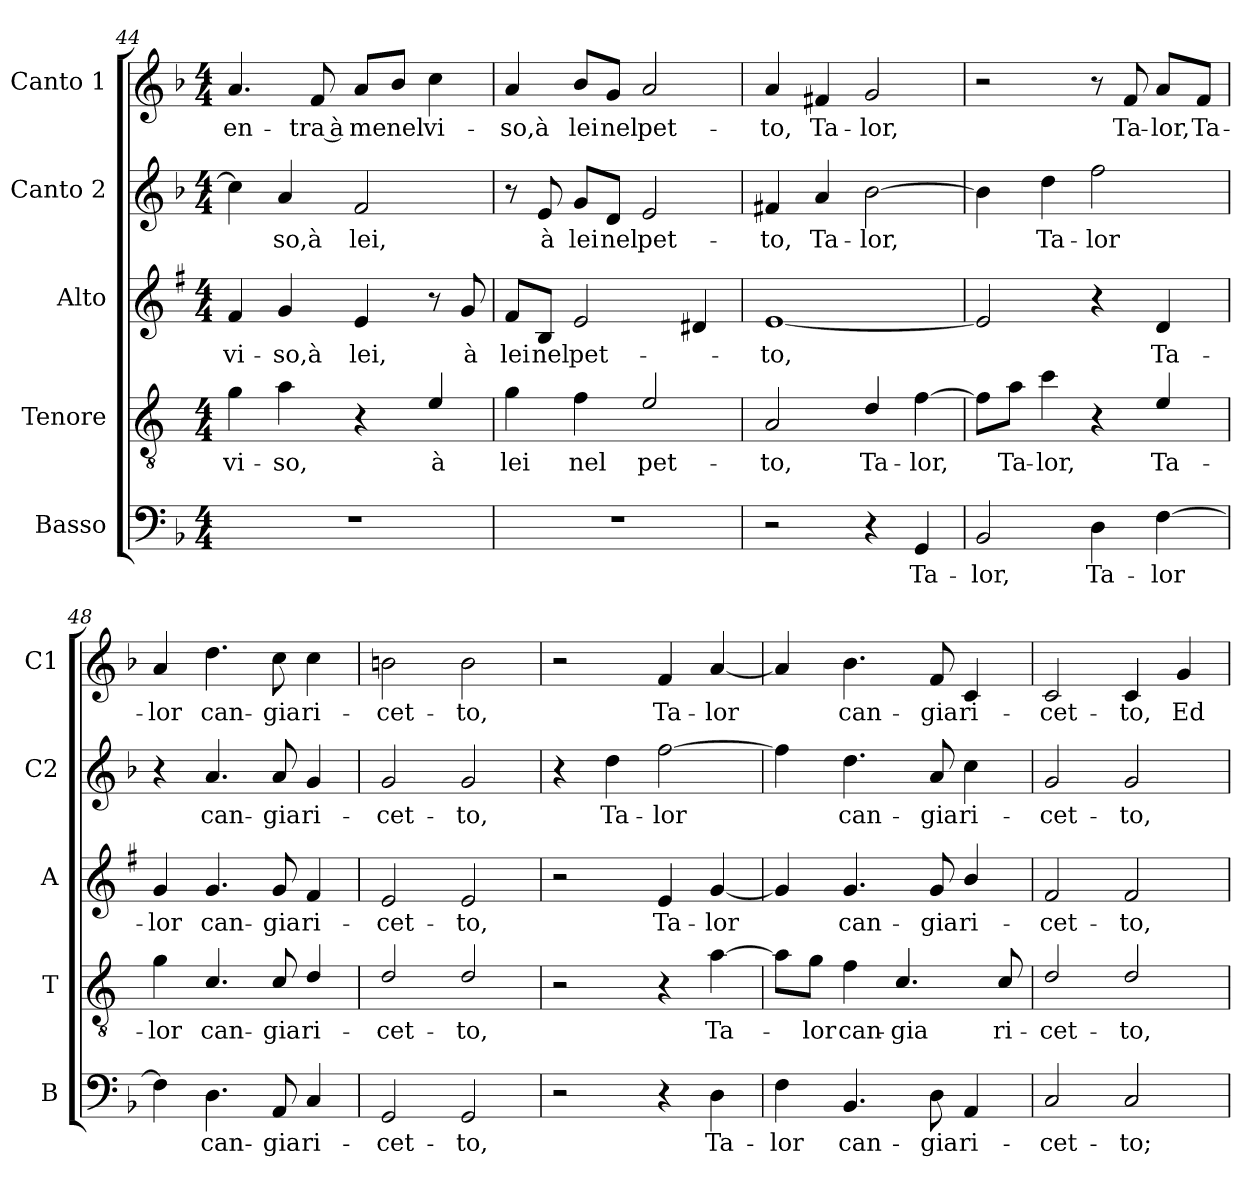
**kern	**text	**kern	**text	**kern	**text	**kern	**text	**kern	**text
*part5	*part5	*part4	*part4	*part3	*part3	*part2	*part2	*part1	*part1
*staff5	*staff5	*staff4	*staff4	*staff3	*staff3	*staff2	*staff2	*staff1	*staff1
*I"Basso	*	*I"Tenore	*	*I"Alto	*	*I"Canto 2	*	*I"Canto 1	*
*I'B	*	*I'T	*	*I'A	*	*I'C2	*	*I'C1	*
*clefF4	*	*clefGv2	*	*clefG2	*	*clefG2	*	*clefG2	*
*	*	*ITrd4c7	*	*ITrd1c2	*	*	*	*	*
*k[b-]	*	*k[b-]	*	*k[b-]	*	*k[b-]	*	*k[b-]	*
*F:	*	*F:	*	*F:	*	*F:	*	*F:	*
*M4/4	*	*M4/4	*	*M4/4	*	*M4/4	*	*M4/4	*
=44	=44	=44	=44	=44	=44	=44	=44	=44	=44
!	!	!	!LO:LY:b	!	!LO:LY:b	!	!	!	!LO:LY:b
1r	.	4c\	vi-	4e/	vi-	4cc\]	.	4.a/	en-
!	!	!	!LO:LY:b	!	!LO:LY:b	!	!LO:LY:b	!	!
.	.	4d\	-so,	4f/	-so,à	4a/	-so,à	.	.
!	!	!	!	!	!	!	!	!	!LO:LY:b
.	.	.	.	.	.	.	.	8f/	-tra à
!	!	!	!	!	!LO:LY:b	!	!LO:LY:b	!	!LO:LY:b
.	.	4r	.	4d/	lei,	2f/	lei,	8a/L	me
!	!	!	!	!	!	!	!	!	!LO:LY:b
.	.	.	.	.	.	.	.	8b-/J	nel
!	!	!	!LO:LY:b	!	!	!	!	!	!LO:LY:b
.	.	4A/	à	8r	.	.	.	4cc\	vi-
!	!	!	!	!	!LO:LY:b	!	!	!	!
.	.	.	.	8f/	à	.	.	.	.
=45	=45	=45	=45	=45	=45	=45	=45	=45	=45
!	!	!	!LO:LY:b	!	!LO:LY:b	!	!	!	!LO:LY:b
1r	.	4c\	lei	8e/L	lei	8r	.	4a/	-so,à
!	!	!	!	!	!LO:LY:b	!	!LO:LY:b	!	!
.	.	.	.	8A/J	nel	8e/	à	.	.
!	!	!	!LO:LY:b	!	!LO:LY:b	!	!LO:LY:b	!	!LO:LY:b
.	.	4B-\	nel	2d/	pet-	8g/L	lei	8b-/L	lei
!	!	!	!	!	!	!	!LO:LY:b	!	!LO:LY:b
.	.	.	.	.	.	8d/J	nel	8g/J	nel
!	!	!	!LO:LY:b	!	!	!	!LO:LY:b	!	!LO:LY:b
.	.	2A/	pet-	.	.	2e/	pet-	2a/	pet-
.	.	.	.	4c#X/	.	.	.	.	.
=46	=46	=46	=46	=46	=46	=46	=46	=46	=46
!	!	!	!LO:LY:b	!	!LO:LY:b	!	!LO:LY:b	!	!LO:LY:b
2r	.	2D/	-to,	[1d	-to,	4f#X/	-to,	4a/	-to,
!	!	!	!	!	!	!	!LO:LY:b	!	!LO:LY:b
.	.	.	.	.	.	4a/	Ta-	4f#X/	Ta-
!	!	!	!LO:LY:b	!	!	!	!LO:LY:b	!	!LO:LY:b
4r	.	4G/	Ta-	.	.	[2b-\	-lor,	2g/	-lor,
!	!LO:LY:b	!	!LO:LY:b	!	!	!	!	!	!
4GG/	Ta-	[4B-\	-lor,	.	.	.	.	.	.
!!LO:LB:g=z
=47	=47	=47	=47	=47	=47	=47	=47	=47	=47
!	!LO:LY:b	!	!	!	!	!	!	!	!
2BB-/	-lor,	8B-\L]	.	2d/]	.	4b-\]	.	2r	.
!	!	!	!LO:LY:b	!	!	!	!	!	!
.	.	8d\J	Ta-	.	.	.	.	.	.
!	!	!	!LO:LY:b	!	!	!	!LO:LY:b	!	!
.	.	4f\	-lor,	.	.	4dd\	Ta-	.	.
!	!LO:LY:b	!	!	!	!	!	!LO:LY:b	!	!
4D\	Ta-	4r	.	4r	.	2ff\	-lor	8r	.
!	!	!	!	!	!	!	!	!	!LO:LY:b
.	.	.	.	.	.	.	.	8f/	Ta-
!	!LO:LY:b	!	!LO:LY:b	!	!LO:LY:b	!	!	!	!LO:LY:b
[4F\	-lor	4A/	Ta-	4c/	Ta-	.	.	8a/L	-lor,
!	!	!	!	!	!	!	!	!	!LO:LY:b
.	.	.	.	.	.	.	.	8f/J	Ta-
=48	=48	=48	=48	=48	=48	=48	=48	=48	=48
!	!	!	!LO:LY:b	!	!LO:LY:b	!	!	!	!LO:LY:b
4F\]	.	4c\	-lor	4f/	-lor	4r	.	4a/	-lor
!	!LO:LY:b	!	!LO:LY:b	!	!LO:LY:b	!	!LO:LY:b	!	!LO:LY:b
4.D\	can-	4.F/	can-	4.f/	can-	4.a/	can-	4.dd\	can-
!	!LO:LY:b	!	!LO:LY:b	!	!LO:LY:b	!	!LO:LY:b	!	!LO:LY:b
8AA/	-gia	8F/	-gia	8f/	-gia	8a/	-gia	8cc\	-gia
!	!LO:LY:b	!	!LO:LY:b	!	!LO:LY:b	!	!LO:LY:b	!	!LO:LY:b
4C/	ri-	4G/	ri-	4e/	ri-	4g/	ri-	4cc\	ri-
=49	=49	=49	=49	=49	=49	=49	=49	=49	=49
!	!LO:LY:b	!	!LO:LY:b	!	!LO:LY:b	!	!LO:LY:b	!	!LO:LY:b
2GG/	-cet-	2G/	-cet-	2d/	-cet-	2g/	-cet-	2bn\	-cet-
!	!LO:LY:b	!	!LO:LY:b	!	!LO:LY:b	!	!LO:LY:b	!	!LO:LY:b
2GG/	-to,	2G/	-to,	2d/	-to,	2g/	-to,	2b\	-to,
=50	=50	=50	=50	=50	=50	=50	=50	=50	=50
2r	.	2r	.	2r	.	4r	.	2r	.
!	!	!	!	!	!	!	!LO:LY:b	!	!
.	.	.	.	.	.	4dd\	Ta-	.	.
!	!	!	!	!	!LO:LY:b	!	!LO:LY:b	!	!LO:LY:b
4r	.	4r	.	4d/	Ta-	[2ff\	-lor	4f/	Ta-
!	!LO:LY:b	!	!LO:LY:b	!	!LO:LY:b	!	!	!	!LO:LY:b
4D\	Ta-	[4d\	Ta-	[4f/	-lor	.	.	[4a/	-lor
=51	=51	=51	=51	=51	=51	=51	=51	=51	=51
!	!LO:LY:b	!	!	!	!	!	!	!	!
4F\	-lor	8d\L]	.	4f/]	.	4ff\]	.	4a/]	.
!	!	!	!LO:LY:b	!	!	!	!	!	!
.	.	8c\J	-lor	.	.	.	.	.	.
!	!LO:LY:b	!	!LO:LY:b	!	!LO:LY:b	!	!LO:LY:b	!	!LO:LY:b
4.BB-/	can-	4B-\	can-	4.f/	can-	4.dd\	can-	4.b-\	can-
!	!	!	!LO:LY:b	!	!	!	!	!	!
.	.	4.F/	-gia	.	.	.	.	.	.
!	!LO:LY:b	!	!	!	!LO:LY:b	!	!LO:LY:b	!	!LO:LY:b
8D\	-gia	.	.	8f/	-gia	8a/	-gia	8f/	-gia
!	!LO:LY:b	!	!	!	!LO:LY:b	!	!LO:LY:b	!	!LO:LY:b
4AA/	ri-	.	.	4a/	ri-	4cc\	ri-	4c/	ri-
!	!	!	!LO:LY:b	!	!	!	!	!	!
.	.	8F/	ri-	.	.	.	.	.	.
=52	=52	=52	=52	=52	=52	=52	=52	=52	=52
!	!LO:LY:b	!	!LO:LY:b	!	!LO:LY:b	!	!LO:LY:b	!	!LO:LY:b
2C/	-cet-	2G/	-cet-	2e/	-cet-	2g/	-cet-	2c/	-cet-
!	!LO:LY:b	!	!LO:LY:b	!	!LO:LY:b	!	!LO:LY:b	!	!LO:LY:b
2C/	-to;	2G/	-to,	2e/	-to,	2g/	-to,	4c/	-to,
!	!	!	!	!	!	!	!	!	!LO:LY:b
.	.	.	.	.	.	.	.	4g/	Ed
=	=	=	=	=	=	=	=	=	=
*-	*-	*-	*-	*-	*-	*-	*-	*-	*-
